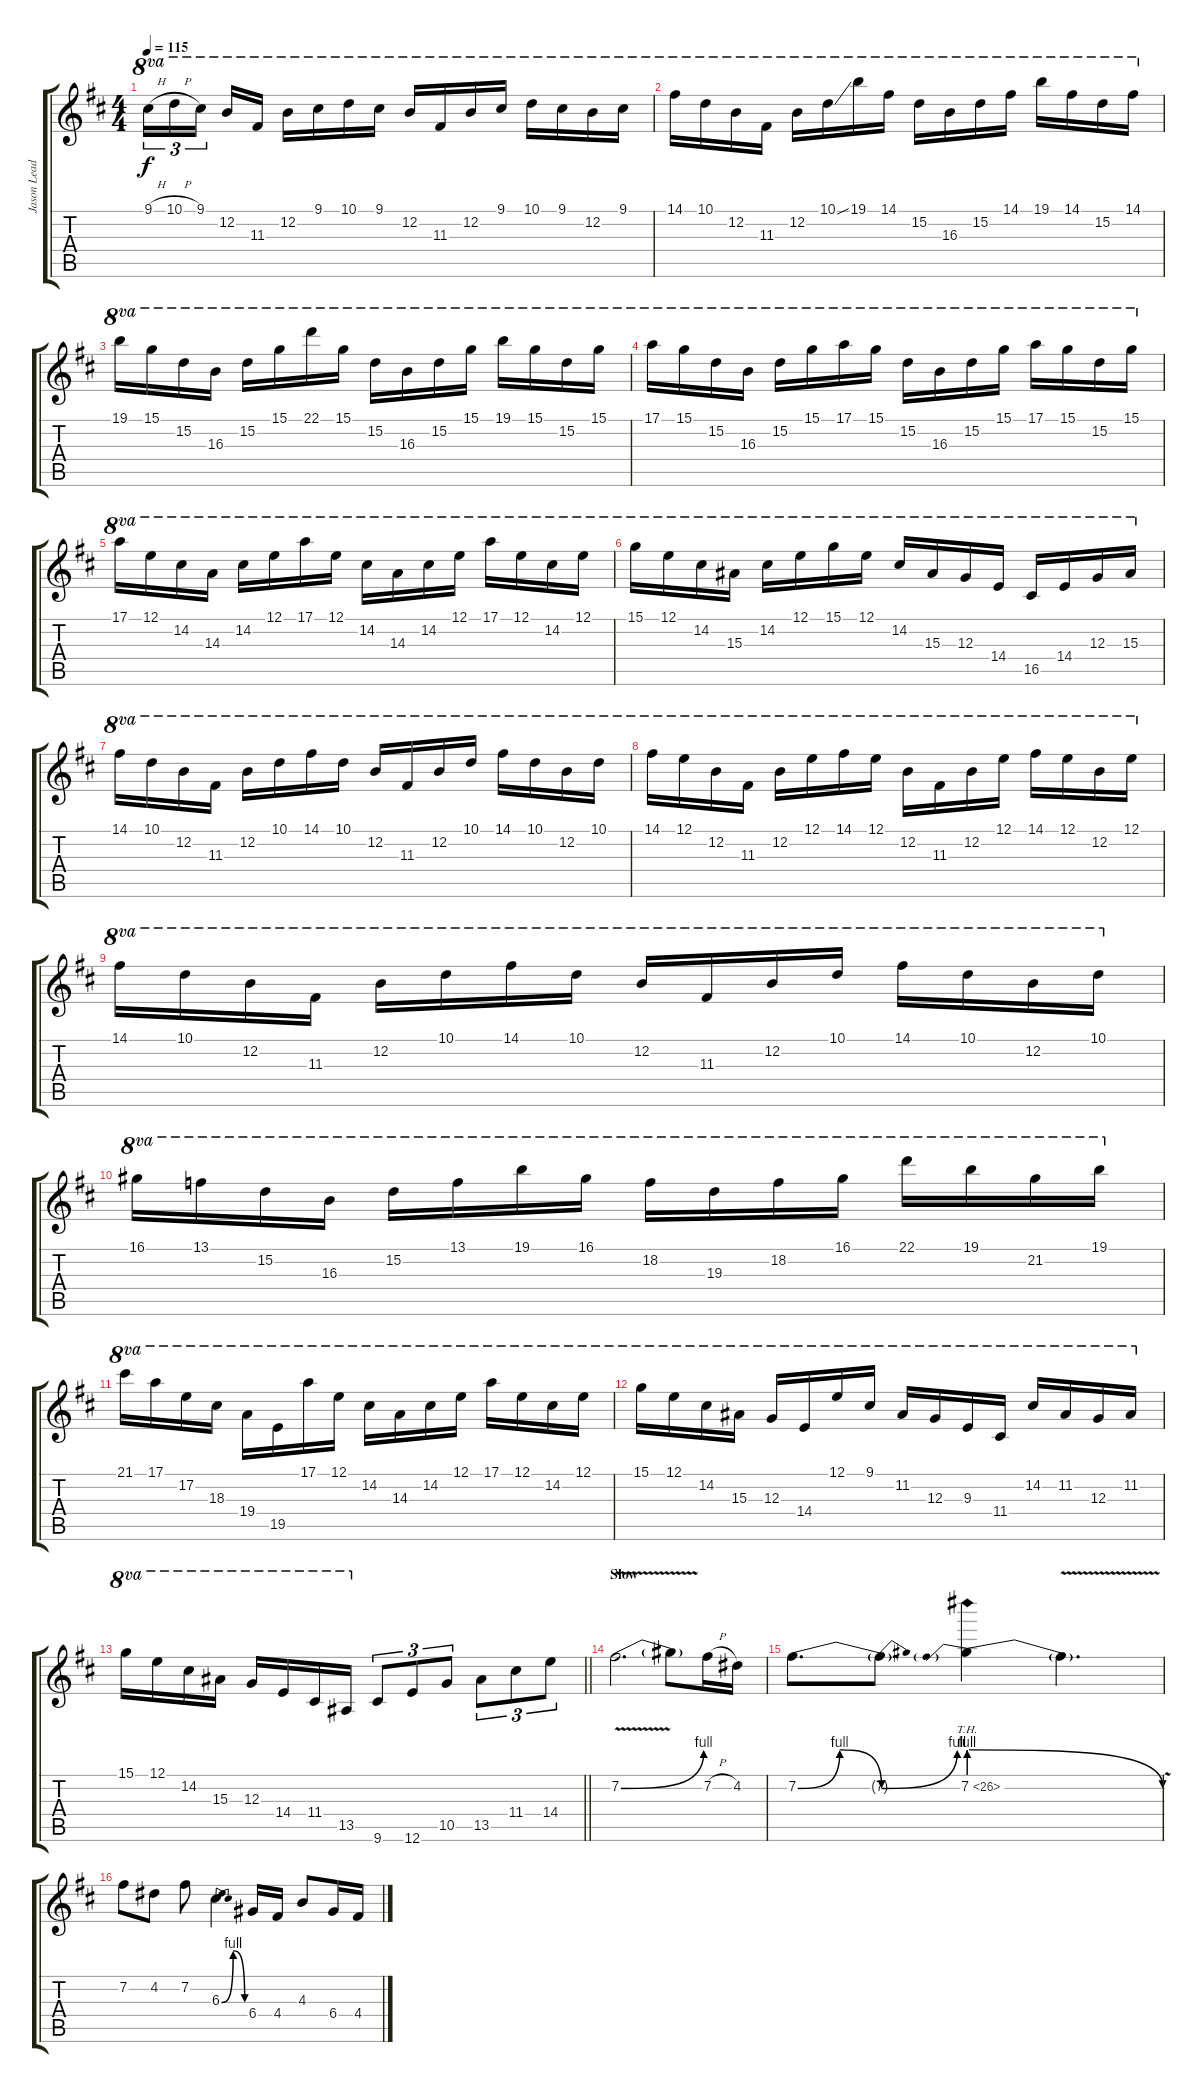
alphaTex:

\track ("Jason Lead" "Jason Lead") {instrument overdrivenguitar}
\staff {score tabs}
\tuning (E4 B3 G3 D3 A2 E2) {hide}
\ts (4 4)
\tempo 115
\clef g2
\ks bminor
9.1{h}.16{tu (3 2) ot 8va dy f} 10.1{h}.16{tu (3 2) ot 8va} 9.1.16{tu (3 2) ot 8va beam splitsecondary} 12.2.16{ot 8va} 11.3.16{ot 8va} 12.2.16{ot 8va} 9.1.16{ot 8va} 10.1.16{ot 8va} 9.1.16{ot 8va} 12.2.16{ot 8va} 11.3.16{ot 8va} 12.2.16{ot 8va} 9.1.16{ot 8va} 10.1.16{ot 8va} 9.1.16{ot 8va} 12.2.16{ot 8va} 9.1.16{ot 8va} |
14.1.16{ot 8va} 10.1.16{ot 8va} 12.2.16{ot 8va} 11.3.16{ot 8va} 12.2.16{ot 8va} 10.1{ss}.16{ot 8va} 19.1.16{ot 8va} 14.1.16{ot 8va} 15.2.16{ot 8va} 16.3.16{ot 8va} 15.2.16{ot 8va} 14.1.16{ot 8va} 19.1.16{ot 8va} 14.1.16{ot 8va} 15.2.16{ot 8va} 14.1.16{ot 8va} |
19.1.16{ot 8va} 15.1.16{ot 8va} 15.2.16{ot 8va} 16.3.16{ot 8va} 15.2.16{ot 8va} 15.1.16{ot 8va} 22.1.16{ot 8va} 15.1.16{ot 8va} 15.2.16{ot 8va} 16.3.16{ot 8va} 15.2.16{ot 8va} 15.1.16{ot 8va} 19.1.16{ot 8va} 15.1.16{ot 8va} 15.2.16{ot 8va} 15.1.16{ot 8va} |
17.1.16{ot 8va} 15.1.16{ot 8va} 15.2.16{ot 8va} 16.3.16{ot 8va} 15.2.16{ot 8va} 15.1.16{ot 8va} 17.1.16{ot 8va} 15.1.16{ot 8va} 15.2.16{ot 8va} 16.3.16{ot 8va} 15.2.16{ot 8va} 15.1.16{ot 8va} 17.1.16{ot 8va} 15.1.16{ot 8va} 15.2.16{ot 8va} 15.1.16{ot 8va} |
17.1.16{ot 8va} 12.1.16{ot 8va} 14.2.16{ot 8va} 14.3.16{ot 8va} 14.2.16{ot 8va} 12.1.16{ot 8va} 17.1.16{ot 8va} 12.1.16{ot 8va} 14.2.16{ot 8va} 14.3.16{ot 8va} 14.2.16{ot 8va} 12.1.16{ot 8va} 17.1.16{ot 8va} 12.1.16{ot 8va} 14.2.16{ot 8va} 12.1.16{ot 8va} |
15.1.16{ot 8va} 12.1.16{ot 8va} 14.2.16{ot 8va} 15.3.16{ot 8va} 14.2.16{ot 8va} 12.1.16{ot 8va} 15.1.16{ot 8va} 12.1.16{ot 8va} 14.2.16{ot 8va} 15.3.16{ot 8va} 12.3.16{ot 8va} 14.4.16{ot 8va} 16.5.16{ot 8va} 14.4.16{ot 8va} 12.3.16{ot 8va} 15.3.16{ot 8va} |
14.1.16{ot 8va} 10.1.16{ot 8va} 12.2.16{ot 8va} 11.3.16{ot 8va} 12.2.16{ot 8va} 10.1.16{ot 8va} 14.1.16{ot 8va} 10.1.16{ot 8va} 12.2.16{ot 8va} 11.3.16{ot 8va} 12.2.16{ot 8va} 10.1.16{ot 8va} 14.1.16{ot 8va} 10.1.16{ot 8va} 12.2.16{ot 8va} 10.1.16{ot 8va} |
14.1.16{ot 8va} 12.1.16{ot 8va} 12.2.16{ot 8va} 11.3.16{ot 8va} 12.2.16{ot 8va} 12.1.16{ot 8va} 14.1.16{ot 8va} 12.1.16{ot 8va} 12.2.16{ot 8va} 11.3.16{ot 8va} 12.2.16{ot 8va} 12.1.16{ot 8va} 14.1.16{ot 8va} 12.1.16{ot 8va} 12.2.16{ot 8va} 12.1.16{ot 8va} |
14.1.16{ot 8va} 10.1.16{ot 8va} 12.2.16{ot 8va} 11.3.16{ot 8va} 12.2.16{ot 8va} 10.1.16{ot 8va} 14.1.16{ot 8va} 10.1.16{ot 8va} 12.2.16{ot 8va} 11.3.16{ot 8va} 12.2.16{ot 8va} 10.1.16{ot 8va} 14.1.16{ot 8va} 10.1.16{ot 8va} 12.2.16{ot 8va} 10.1.16{ot 8va} |
16.1.16{ot 8va} 13.1.16{ot 8va} 15.2.16{ot 8va} 16.3.16{ot 8va} 15.2.16{ot 8va} 13.1.16{ot 8va} 19.1.16{ot 8va} 16.1.16{ot 8va} 18.2.16{ot 8va} 19.3.16{ot 8va} 18.2.16{ot 8va} 16.1.16{ot 8va} 22.1.16{ot 8va} 19.1.16{ot 8va} 21.2.16{ot 8va} 19.1.16{ot 8va} |
21.1.16{ot 8va} 17.1.16{ot 8va} 17.2.16{ot 8va} 18.3.16{ot 8va} 19.4.16{ot 8va} 19.5.16{ot 8va} 17.1.16{ot 8va} 12.1.16{ot 8va} 14.2.16{ot 8va} 14.3.16{ot 8va} 14.2.16{ot 8va} 12.1.16{ot 8va} 17.1.16{ot 8va} 12.1.16{ot 8va} 14.2.16{ot 8va} 12.1.16{ot 8va} |
15.1.16{ot 8va} 12.1.16{ot 8va} 14.2.16{ot 8va} 15.3.16{ot 8va} 12.3.16{ot 8va} 14.4.16{ot 8va} 12.1.16{ot 8va} 9.1.16{ot 8va} 11.2.16{ot 8va} 12.3.16{ot 8va} 9.3.16{ot 8va} 11.4.16{ot 8va} 14.2.16{ot 8va} 11.2.16{ot 8va} 12.3.16{ot 8va} 11.2.16{ot 8va} |
\barLineRight lightlight
15.1.16{ot 8va} 12.1.16{ot 8va} 14.2.16{ot 8va} 15.3.16{ot 8va} 12.3.16{ot 8va} 14.4.16{ot 8va} 11.4.16{ot 8va} 13.5.16{ot 8va} 9.6.8{tu (3 2)} 12.6.8{tu (3 2)} 10.5.8{tu (3 2)} 13.5.8{tu (3 2)} 11.4.8{tu (3 2)} 14.4.8{tu (3 2)} |
\section ("" "Slow")
7.2{be (bend 0 0 60 4) v}.2{d balance 8} 7.2{t}.8 7.2{h}.16 4.2.16 |
7.2{be (bendrelease 0 0 10 4 45 4 60 0)}.8{d} 7.2{be (bend 0 0 60 4) t}.8{d} 7.2{be (prebendrelease 0 4 60 0) th 19}.4 7.2{v t}.4{d} |
7.2.8 4.2.8 7.2.8 6.3{be (bendrelease 0 0 10 4 45 4 60 0)}.4 6.4.16 4.4.16 4.3.8 6.4.16 4.4.16
